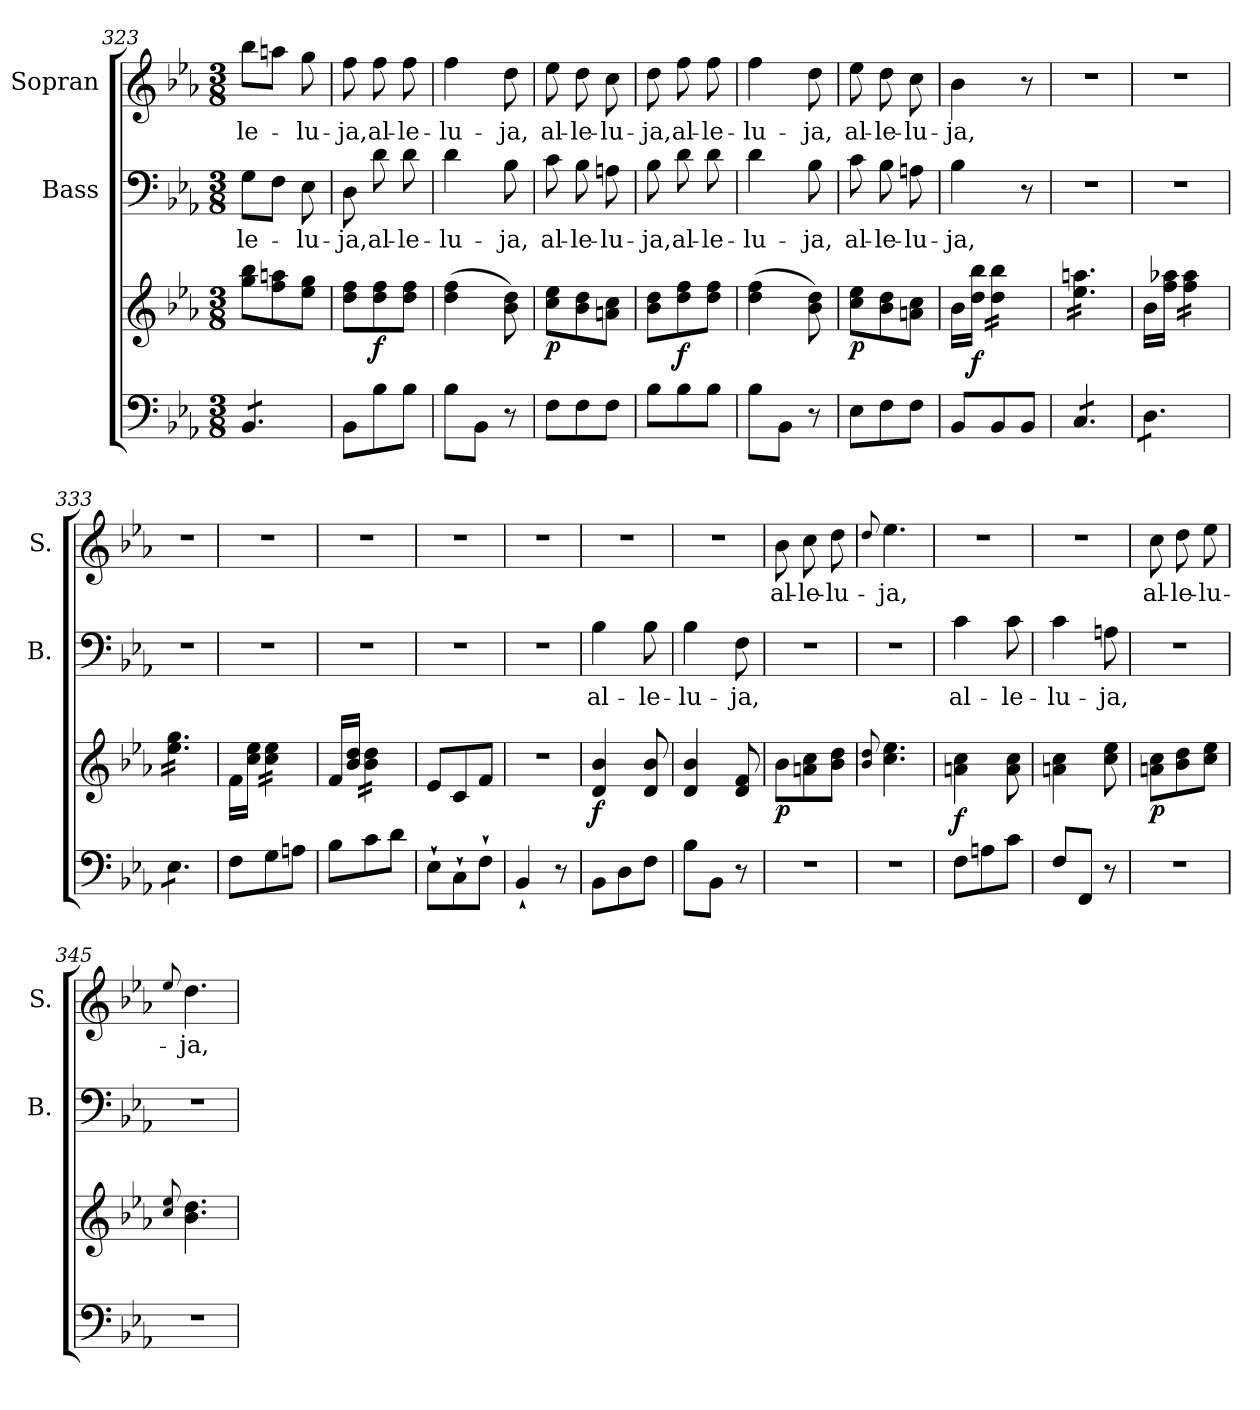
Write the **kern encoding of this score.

**kern	**kern	**dynam	**kern	**text	**kern	**text
*part3	*part3	*part3	*part2	*part2	*part1	*part1
*staff4	*staff3	*staff3/4	*staff2	*staff2	*staff1	*staff1
*	*	*	*I"Bass	*	*I"Sopran	*
*	*	*	*I'B.	*	*I'S.	*
*clefF4	*clefG2	*	*clefF4	*	*clefG2	*
*k[b-e-a-]	*k[b-e-a-]	*	*k[b-e-a-]	*	*k[b-e-a-]	*
*E-:	*E-:	*	*E-:	*	*E-:	*
*M3/8	*M3/8	*	*M3/8	*	*M3/8	*
=323	=323	=323	=323	=323	=323	=323
!	!	!	!	!LO:LY:b	!	!LO:LY:b
*tremolo	*	*	*	*	*	*
8BB-/L	8gg\ 8bb-\L	.	8G\L	-le-	8bb-\L	-le-
8BB-/	8ff\ 8aan\	.	8F\J	.	8aan\J	.
!	!	!	!	!LO:LY:b	!	!LO:LY:b
8BB-/J	8ee-\ 8gg\J	.	8E-\	-lu-	8gg\	-lu-
*Xtremolo	*	*	*	*	*	*
=324	=324	=324	=324	=324	=324	=324
!	!	!	!	!LO:LY:b	!	!LO:LY:b
8BB-\L	8dd\ 8ff\L	.	8D\	-ja,	8ff\	-ja,
!	!	!LO:DY:b	!	!LO:LY:b	!	!LO:LY:b
8B-\	8dd\ 8ff\	f	8d\	al-	8ff\	al-
!	!	!	!	!LO:LY:b	!	!LO:LY:b
8B-\J	8dd\ 8ff\J	.	8d\	-le-	8ff\	-le-
=325	=325	=325	=325	=325	=325	=325
!	!	!	!	!LO:LY:b	!	!LO:LY:b
8B-\L	(>4dd\ 4ff\	.	4d\	-lu-	4ff\	-lu-
8BB-\J	.	.	.	.	.	.
!	!	!	!	!LO:LY:b	!	!LO:LY:b
8r	8b-\ 8dd\)	.	8B-\	-ja,	8dd\	-ja,
=326	=326	=326	=326	=326	=326	=326
!	!	!LO:DY:b	!	!LO:LY:b	!	!LO:LY:b
8F\L	8cc\ 8ee-\L	p	8c\	al-	8ee-\	al-
!	!	!	!	!LO:LY:b	!	!LO:LY:b
8F\	8b-\ 8dd\	.	8B-\	-le-	8dd\	-le-
!	!	!	!	!LO:LY:b	!	!LO:LY:b
8F\J	8an\ 8cc\J	.	8An\	-lu-	8cc\	-lu-
=327	=327	=327	=327	=327	=327	=327
!	!	!	!	!LO:LY:b	!	!LO:LY:b
8B-\L	8b-\ 8dd\L	.	8B-\	-ja,	8dd\	-ja,
!	!	!LO:DY:b	!	!LO:LY:b	!	!LO:LY:b
8B-\	8dd\ 8ff\	f	8d\	al-	8ff\	al-
!	!	!	!	!LO:LY:b	!	!LO:LY:b
8B-\J	8dd\ 8ff\J	.	8d\	-le-	8ff\	-le-
=328	=328	=328	=328	=328	=328	=328
!	!	!	!	!LO:LY:b	!	!LO:LY:b
8B-\L	(>4dd\ 4ff\	.	4d\	-lu-	4ff\	-lu-
8BB-\J	.	.	.	.	.	.
!	!	!	!	!LO:LY:b	!	!LO:LY:b
8r	8b-\ 8dd\)	.	8B-\	-ja,	8dd\	-ja,
!!LO:LB:g=z
=329	=329	=329	=329	=329	=329	=329
!	!	!LO:DY:b	!	!LO:LY:b	!	!LO:LY:b
8E-\L	8cc\ 8ee-\L	p	8c\	al-	8ee-\	al-
!	!	!	!	!LO:LY:b	!	!LO:LY:b
8F\	8b-\ 8dd\	.	8B-\	-le-	8dd\	-le-
!	!	!	!	!LO:LY:b	!	!LO:LY:b
8F\J	8an\ 8cc\J	.	8An\	-lu-	8cc\	-lu-
=330	=330	=330	=330	=330	=330	=330
!	!	!	!	!LO:LY:b	!	!LO:LY:b
8BB-/L	16b-\LL	.	4B-\	-ja,	4b-\	-ja,
!	!	!LO:DY:b	!	!	!	!
.	16dd\ 16bb-\JJ	f	.	.	.	.
*	*tremolo	*	*	*	*	*
8BB-/	16dd\ 16bb-\LL	.	.	.	.	.
.	16dd\ 16bb-\	.	.	.	.	.
8BB-/J	16dd\ 16bb-\	.	8r	.	8r	.
.	16dd\ 16bb-\JJ	.	.	.	.	.
=331	=331	=331	=331	=331	=331	=331
*tremolo	*	*	*	*	*	*
8C/L	16ee-\ 16aan\LL	.	4.r	.	4.r	.
.	16ee-\ 16aan\	.	.	.	.	.
8C/	16ee-\ 16aan\	.	.	.	.	.
.	16ee-\ 16aan\	.	.	.	.	.
8C/J	16ee-\ 16aan\	.	.	.	.	.
.	16ee-\ 16aan\JJ	.	.	.	.	.
*	*Xtremolo	*	*	*	*	*
=332	=332	=332	=332	=332	=332	=332
8D\L	16b-\LL	.	4.r	.	4.r	.
.	16ff\ 16aa-X\JJ	.	.	.	.	.
*	*tremolo	*	*	*	*	*
8D\	16ff\ 16aa-\LL	.	.	.	.	.
.	16ff\ 16aa-\	.	.	.	.	.
8D\J	16ff\ 16aa-\	.	.	.	.	.
.	16ff\ 16aa-\JJ	.	.	.	.	.
=333	=333	=333	=333	=333	=333	=333
8E-\L	16ee-\ 16gg\LL	.	4.r	.	4.r	.
.	16ee-\ 16gg\	.	.	.	.	.
8E-\	16ee-\ 16gg\	.	.	.	.	.
.	16ee-\ 16gg\	.	.	.	.	.
8E-\J	16ee-\ 16gg\	.	.	.	.	.
*Xtremolo	*	*	*	*	*	*
.	16ee-\ 16gg\JJ	.	.	.	.	.
*	*Xtremolo	*	*	*	*	*
=334	=334	=334	=334	=334	=334	=334
8F\L	16f\LL	.	4.r	.	4.r	.
.	16cc\ 16ee-\JJ	.	.	.	.	.
*	*tremolo	*	*	*	*	*
8G\	16cc\ 16ee-\LL	.	.	.	.	.
.	16cc\ 16ee-\	.	.	.	.	.
8An\J	16cc\ 16ee-\	.	.	.	.	.
.	16cc\ 16ee-\JJ	.	.	.	.	.
*	*Xtremolo	*	*	*	*	*
=335	=335	=335	=335	=335	=335	=335
8B-\L	16f/LL	.	4.r	.	4.r	.
.	16b-/ 16dd/JJ	.	.	.	.	.
*	*tremolo	*	*	*	*	*
8c\	16b-\ 16dd\LL	.	.	.	.	.
.	16b-\ 16dd\	.	.	.	.	.
8d\J	16b-\ 16dd\	.	.	.	.	.
.	16b-\ 16dd\JJ	.	.	.	.	.
*	*Xtremolo	*	*	*	*	*
=336	=336	=336	=336	=336	=336	=336
8E-`>\L	8e-/L	.	4.r	.	4.r	.
8C`>\	8c/	.	.	.	.	.
8F`>\J	8f/J	.	.	.	.	.
=337	=337	=337	=337	=337	=337	=337
4BB-`</	4.r	.	4.r	.	4.r	.
8r	.	.	.	.	.	.
=338	=338	=338	=338	=338	=338	=338
!	!	!LO:DY:b	!	!LO:LY:b	!	!
8BB-\L	4d/ 4b-/	f	4B-\	al-	4.r	.
8D\	.	.	.	.	.	.
!	!	!	!	!LO:LY:b	!	!
8F\J	8d/ 8b-/	.	8B-\	-le-	.	.
=339	=339	=339	=339	=339	=339	=339
!	!	!	!	!LO:LY:b	!	!
8B-\L	4d/ 4b-/	.	4B-\	-lu-	4.r	.
8BB-\J	.	.	.	.	.	.
!	!	!	!	!LO:LY:b	!	!
8r	8d/ 8f/	.	8F\	-ja,	.	.
!!LO:PB:g=z
=340	=340	=340	=340	=340	=340	=340
!	!	!LO:DY:b	!	!	!	!LO:LY:b
4.r	8b-\L	p	4.r	.	8b-\	al-
!	!	!	!	!	!	!LO:LY:b
.	8an\ 8cc\	.	.	.	8cc\	-le-
!	!	!	!	!	!	!LO:LY:b
.	8b-\ 8dd\J	.	.	.	8dd\	-lu-
=341	=341	=341	=341	=341	=341	=341
.	8qqb-/ 8qqdd/	.	.	.	8qqdd/	.
!	!	!	!	!	!	!LO:LY:b
4.r	4.cc\ 4.ee-\	.	4.r	.	4.ee-\	-ja,
=342	=342	=342	=342	=342	=342	=342
!	!	!LO:DY:b	!	!LO:LY:b	!	!
8F\L	4an\ 4cc\	f	4c\	al-	4.r	.
8An\	.	.	.	.	.	.
!	!	!	!	!LO:LY:b	!	!
8c\J	8a\ 8cc\	.	8c\	-le-	.	.
=343	=343	=343	=343	=343	=343	=343
!	!	!	!	!LO:LY:b	!	!
8F/L	4an\ 4cc\	.	4c\	-lu-	4.r	.
8FF/J	.	.	.	.	.	.
!	!	!	!	!LO:LY:b	!	!
8r	8cc\ 8ee-\	.	8An\	-ja,	.	.
=344	=344	=344	=344	=344	=344	=344
!	!	!LO:DY:b	!	!	!	!LO:LY:b
4.r	8an\ 8cc\L	p	4.r	.	8cc\	al-
!	!	!	!	!	!	!LO:LY:b
.	8b-\ 8dd\	.	.	.	8dd\	-le-
!	!	!	!	!	!	!LO:LY:b
.	8cc\ 8ee-\J	.	.	.	8ee-\	-lu-
=345	=345	=345	=345	=345	=345	=345
.	8qqcc/ 8qqee-/	.	.	.	8qqee-/	.
!	!	!	!	!	!	!LO:LY:b
4.r	4.b-\ 4.dd\	.	4.r	.	4.dd\	-ja,
=	=	=	=	=	=	=
*-	*-	*-	*-	*-	*-	*-
